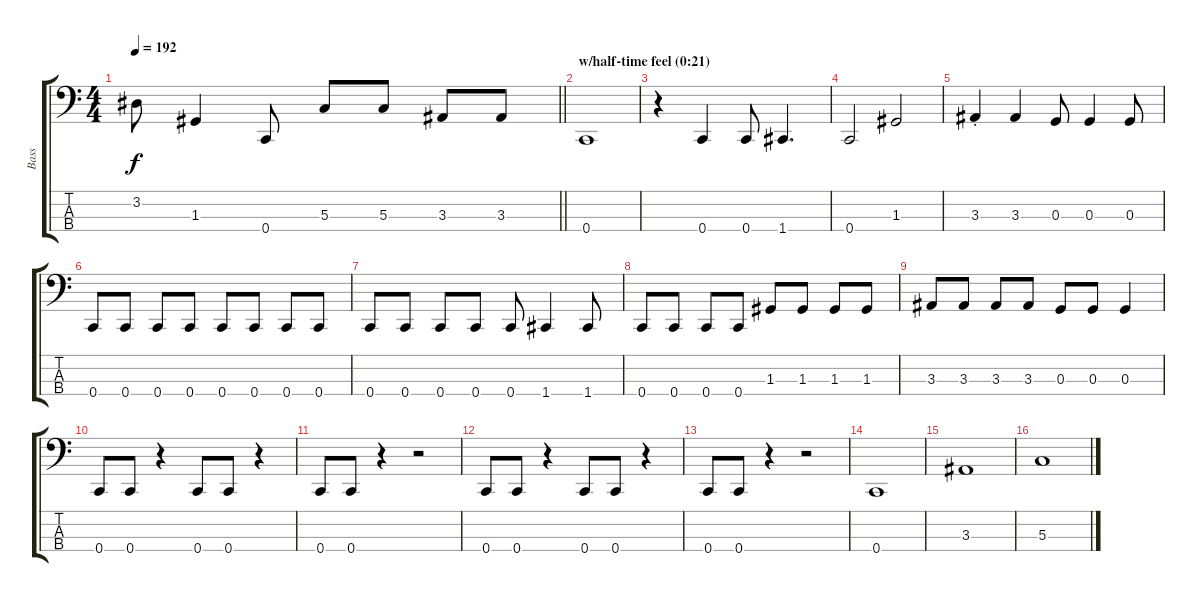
\track ("Bass" "Bass") {instrument electricbassfinger}
\staff {score tabs}
\tuning (F2 C2 G1 C1) {hide}
\ts (4 4)
\tempo 192
\clef f4
\barLineRight lightlight
\ks c
3.2.8{dy f} 1.3.4 0.4.8 5.3.8 5.3.8 3.3.8 3.3.8 |
\section ("" "w/half-time feel (0:21)")
0.4.1 |
r.4 0.4.4 0.4.8 1.4.4{d} |
0.4.2 1.3.2 |
3.3{st}.4 3.3.4 0.3.8 0.3.4 0.3.8 |
0.4.8 0.4.8 0.4.8 0.4.8 0.4.8 0.4.8 0.4.8 0.4.8 |
0.4.8 0.4.8 0.4.8 0.4.8 0.4.8 1.4.4 1.4.8 |
0.4.8 0.4.8 0.4.8 0.4.8 1.3.8 1.3.8 1.3.8 1.3.8 |
3.3.8 3.3.8 3.3.8 3.3.8 0.3.8 0.3.8 0.3.4 |
0.4.8 0.4.8 r.4 0.4.8 0.4.8 r.4 |
0.4.8 0.4.8 r.4 r.2 |
0.4.8 0.4.8 r.4 0.4.8 0.4.8 r.4 |
0.4.8 0.4.8 r.4 r.2 |
0.4.1 |
3.3.1 |
5.3.1
